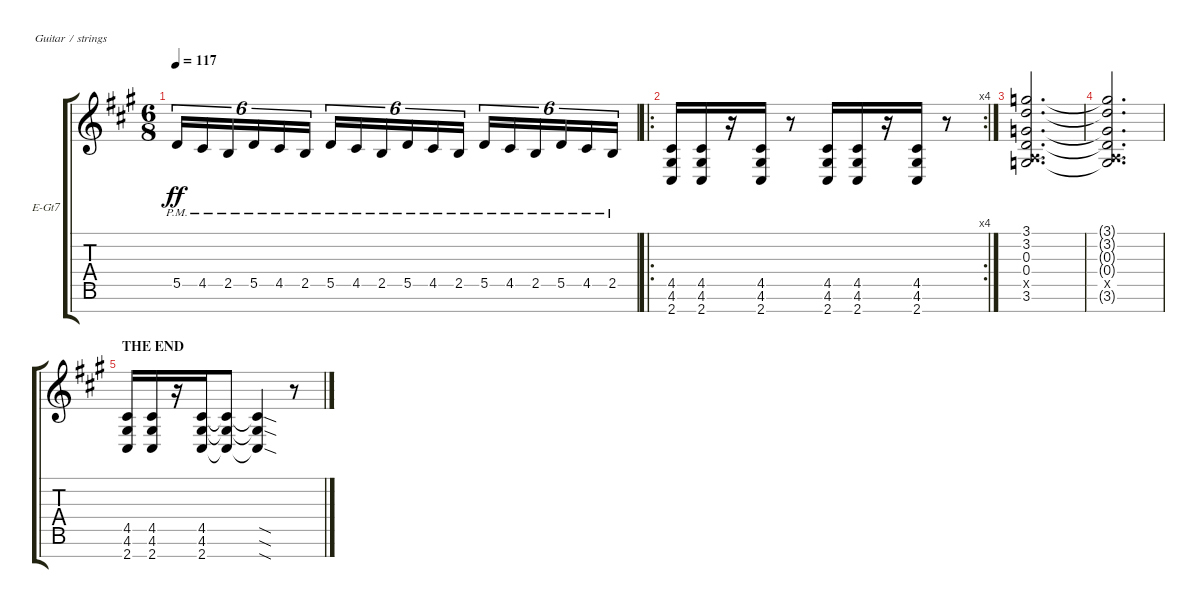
\bracketExtendMode groupsimilarinstruments
\firstSystemTrackNameOrientation horizontal
\otherSystemsTrackNameOrientation horizontal
\track ("Lead Guitar 1" "E-Gt7") {instrument overdrivenguitar}
\staff {score tabs}
\tuning (E4 B3 G3 D3 A2 E2 B1)
\ts (6 8)
\tempo 117
\clef g2
\ks a
5.5{pm}.16{tu (6 4) dy ff} 4.5{pm}.16{tu (6 4)} 2.5{pm}.16{tu (6 4)} 5.5{pm}.16{tu (6 4)} 4.5{pm}.16{tu (6 4)} 2.5{pm}.16{tu (6 4)} 5.5{pm}.16{tu (6 4)} 4.5{pm}.16{tu (6 4)} 2.5{pm}.16{tu (6 4)} 5.5{pm}.16{tu (6 4)} 4.5{pm}.16{tu (6 4)} 2.5{pm}.16{tu (6 4)} 5.5{pm}.16{tu (6 4)} 4.5{pm}.16{tu (6 4)} 2.5{pm}.16{tu (6 4)} 5.5{pm}.16{tu (6 4)} 4.5{pm}.16{tu (6 4)} 2.5{pm}.16{tu (6 4)} |
\ro
\rc 4
(4.5 4.6 2.7).16 (4.5 4.6 2.7).16 r.16 (4.5 4.6 2.7).16 r.8 (4.5 4.6 2.7).16 (4.5 4.6 2.7).16 r.16 (4.5 4.6 2.7).16 r.8 |
(3.1 3.2 0.3 0.4 0.5{x} 3.6).2{d} |
(3.1{t} 3.2{t} 0.3{t} 0.4{t} 0.5{x} 3.6{t}).2{d} |
\section ("" "THE END")
(4.5 4.6 2.7).16 (4.5 4.6 2.7).16 r.16 (4.5 4.6 2.7).16 (4.5{t} 4.6{t} 2.7{t}).8 (4.5{sod t} 4.6{sod t} 2.7{sod t}).4 r.8
